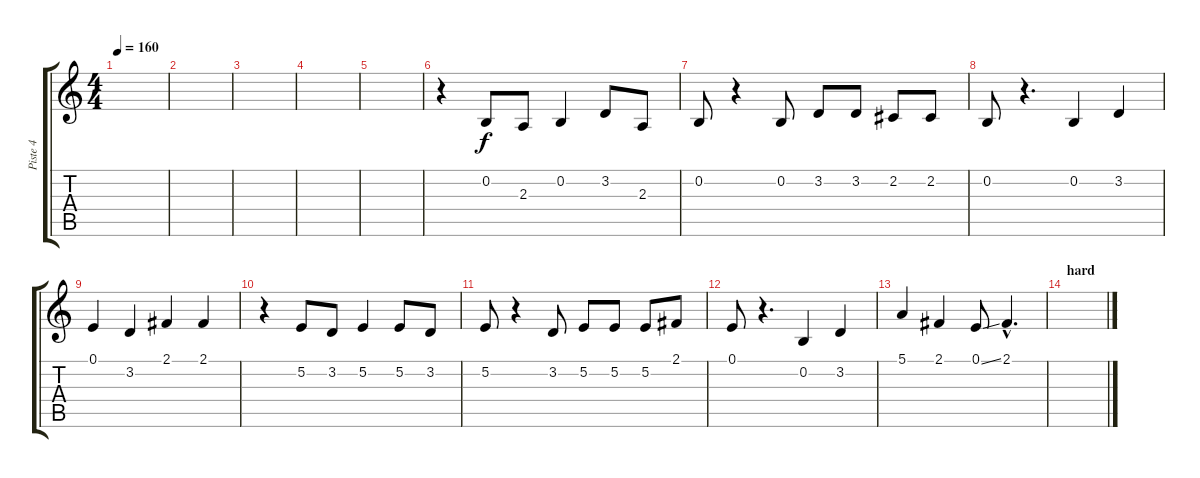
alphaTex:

\track ("Piste 4" "Piste 4") {instrument oboe}
\staff {score tabs}
\tuning (E4 B3 G3 D3 A2 E2) {hide}
\ts (4 4)
\tempo 160
\clef g2
\ks c
|
|
|
|
|
\section ("" "")
r.4 0.2.8 2.3.8 0.2.4 3.2.8 2.3.8 |
0.2.8 r.4 0.2.8 3.2.8 3.2.8 2.2.8 2.2.8 |
0.2.8 r.4{d} 0.2.4 3.2.4 |
0.1.4 3.2.4 2.1.4 2.1.4 |
r.4 5.2.8 3.2.8 5.2.4 5.2.8 3.2.8 |
5.2.8 r.4 3.2.8 5.2.8 5.2.8 5.2.8 2.1.8 |
0.1.8 r.4{d} 0.2.4 3.2.4 |
5.1.4 2.1.4 0.1{ss}.8 2.1{hac}.4{d} |
\section ("" "hard")
